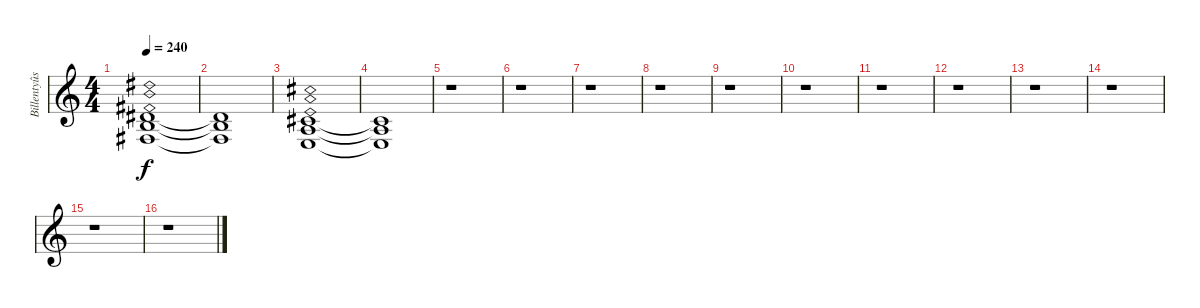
\track ("Billentyûs 1 (Mats Olausson)" "Billentyûs") {instrument drawbarorgan}
\staff {score}
\tuning (E4 B3 G3 D3 A2 E2) {hide}
\ts (4 4)
\tempo 240
\clef g2
\ks c
(4.2{ph 12} 4.3{ph 12} 4.4{ph 12}).1{dy f} |
(4.2{t} 4.3{t} 4.4{t}).1 |
(2.2{ph 12} 2.3{ph 12} 2.4{ph 12}).1 |
(2.2{t} 2.3{t} 2.4{t}).1 |
r.1 |
r.1 |
r.1 |
r.1 |
r.1 |
r.1 |
r.1 |
r.1 |
r.1 |
r.1 |
r.1 |
r.1
